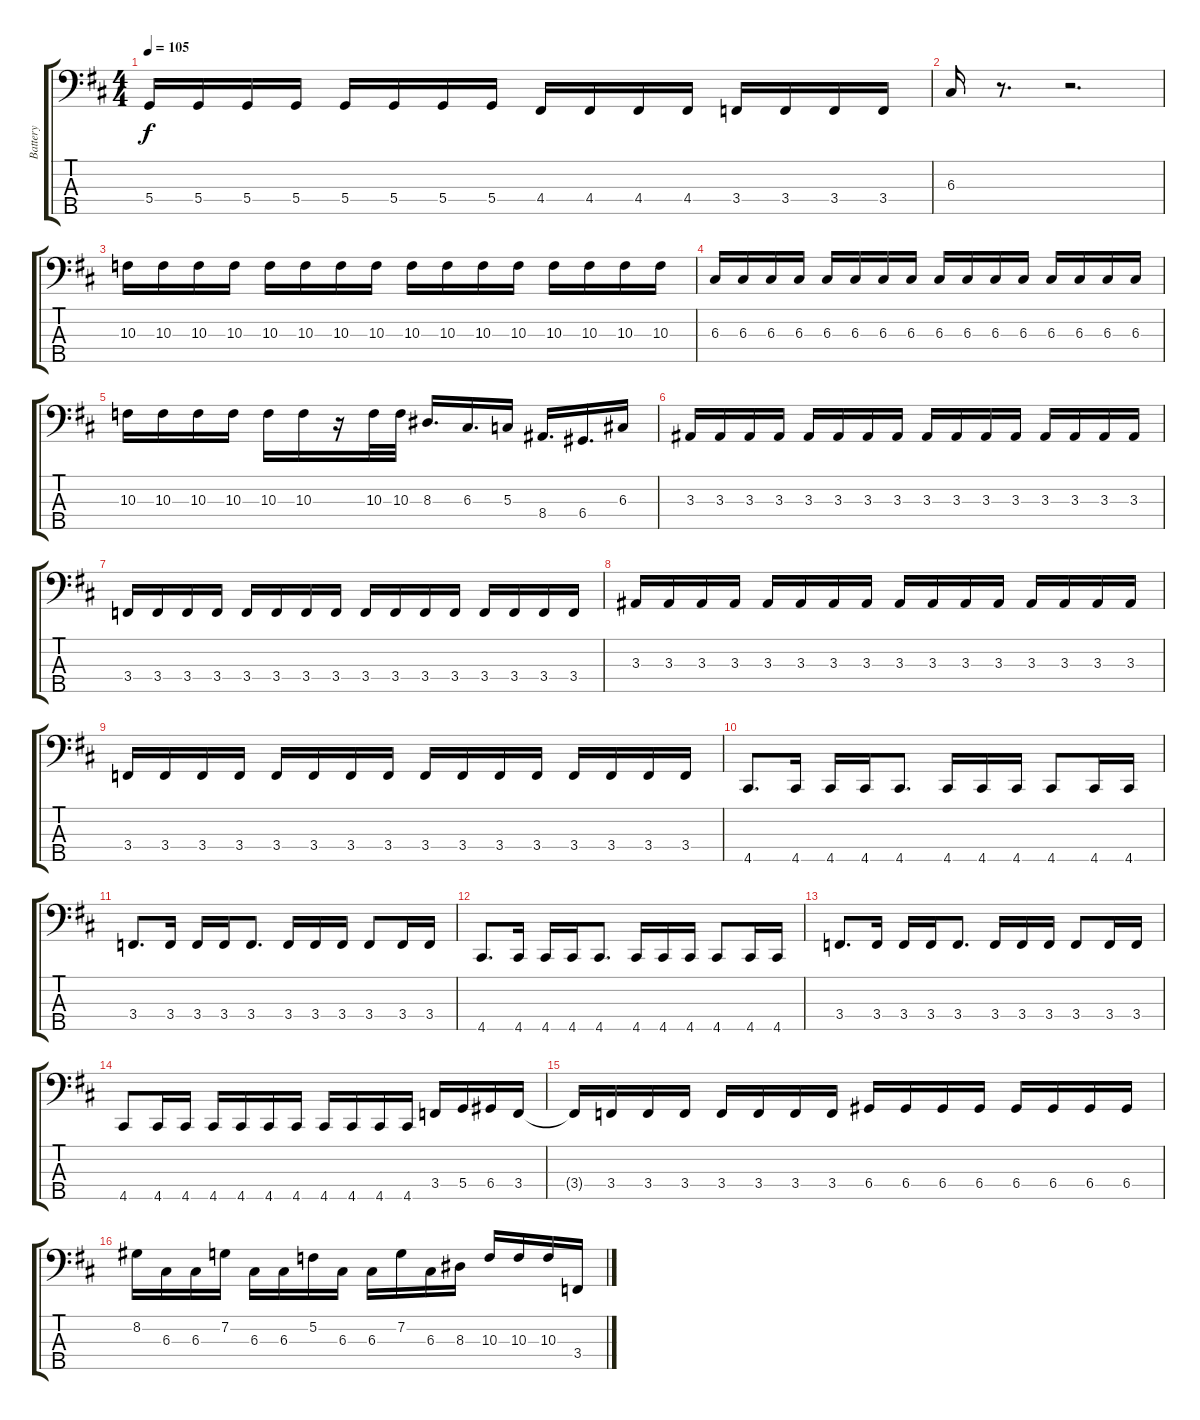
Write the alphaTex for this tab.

\track ("Battery" "Battery") {instrument electricbassfinger}
\staff {score tabs}
\tuning (F2 C2 G1 D1 A0) {hide}
\ts (4 4)
\tempo 105
\clef f4
\ks d
5.4.16{dy f} 5.4.16 5.4.16 5.4.16 5.4.16 5.4.16 5.4.16 5.4.16 4.4.16 4.4.16 4.4.16 4.4.16 3.4.16 3.4.16 3.4.16 3.4.16 |
6.3.16 r.8{d} r.2{d} |
10.3.16 10.3.16 10.3.16 10.3.16 10.3.16 10.3.16 10.3.16 10.3.16 10.3.16 10.3.16 10.3.16 10.3.16 10.3.16 10.3.16 10.3.16 10.3.16 |
6.3.16 6.3.16 6.3.16 6.3.16 6.3.16 6.3.16 6.3.16 6.3.16 6.3.16 6.3.16 6.3.16 6.3.16 6.3.16 6.3.16 6.3.16 6.3.16 |
10.3.16 10.3.16 10.3.16 10.3.16 10.3.16 10.3.16 r.16 10.3.32 10.3.32 8.3.16{d} 6.3.16{d} 5.3.16 8.4.16{d} 6.4.16{d} 6.3.16 |
3.3.16 3.3.16 3.3.16 3.3.16 3.3.16 3.3.16 3.3.16 3.3.16 3.3.16 3.3.16 3.3.16 3.3.16 3.3.16 3.3.16 3.3.16 3.3.16 |
3.4.16 3.4.16 3.4.16 3.4.16 3.4.16 3.4.16 3.4.16 3.4.16 3.4.16 3.4.16 3.4.16 3.4.16 3.4.16 3.4.16 3.4.16 3.4.16 |
3.3.16 3.3.16 3.3.16 3.3.16 3.3.16 3.3.16 3.3.16 3.3.16 3.3.16 3.3.16 3.3.16 3.3.16 3.3.16 3.3.16 3.3.16 3.3.16 |
3.4.16 3.4.16 3.4.16 3.4.16 3.4.16 3.4.16 3.4.16 3.4.16 3.4.16 3.4.16 3.4.16 3.4.16 3.4.16 3.4.16 3.4.16 3.4.16 |
4.5.8{d} 4.5.16 4.5.16 4.5.16 4.5.8{d} 4.5.16 4.5.16 4.5.16 4.5.8 4.5.16 4.5.16 |
3.4.8{d} 3.4.16 3.4.16 3.4.16 3.4.8{d} 3.4.16 3.4.16 3.4.16 3.4.8 3.4.16 3.4.16 |
4.5.8{d} 4.5.16 4.5.16 4.5.16 4.5.8{d} 4.5.16 4.5.16 4.5.16 4.5.8 4.5.16 4.5.16 |
3.4.8{d} 3.4.16 3.4.16 3.4.16 3.4.8{d} 3.4.16 3.4.16 3.4.16 3.4.8 3.4.16 3.4.16 |
4.5.8 4.5.16 4.5.16 4.5.16 4.5.16 4.5.16 4.5.16 4.5.16 4.5.16 4.5.16 4.5.16 3.4.16 5.4.16 6.4.16 3.4.16 |
3.4{t}.16 3.4.16 3.4.16 3.4.16 3.4.16 3.4.16 3.4.16 3.4.16 6.4.16 6.4.16 6.4.16 6.4.16 6.4.16 6.4.16 6.4.16 6.4.16 |
8.2.16 6.3.16 6.3.16 7.2.16 6.3.16 6.3.16 5.2.16 6.3.16 6.3.16 7.2.16 6.3.16 8.3.16 10.3.16 10.3.16 10.3.16 3.4.16
